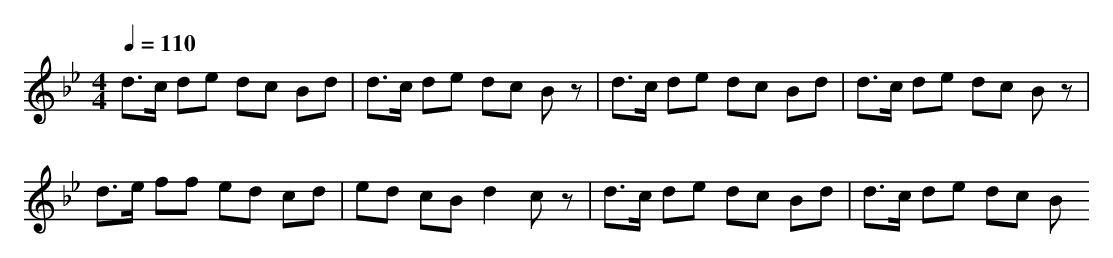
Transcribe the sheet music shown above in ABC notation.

X:1
T:
M: 4/4
L: 1/8
Q:1/4=110
K:Bb % 2 flats
d>c de dc Bd|d>c de dc Bz|d>c de dc Bd|d>c de dc Bz|
d>e ff ed cd|ed cB d2 cz|d>c de dc Bd|d>c de dc B
